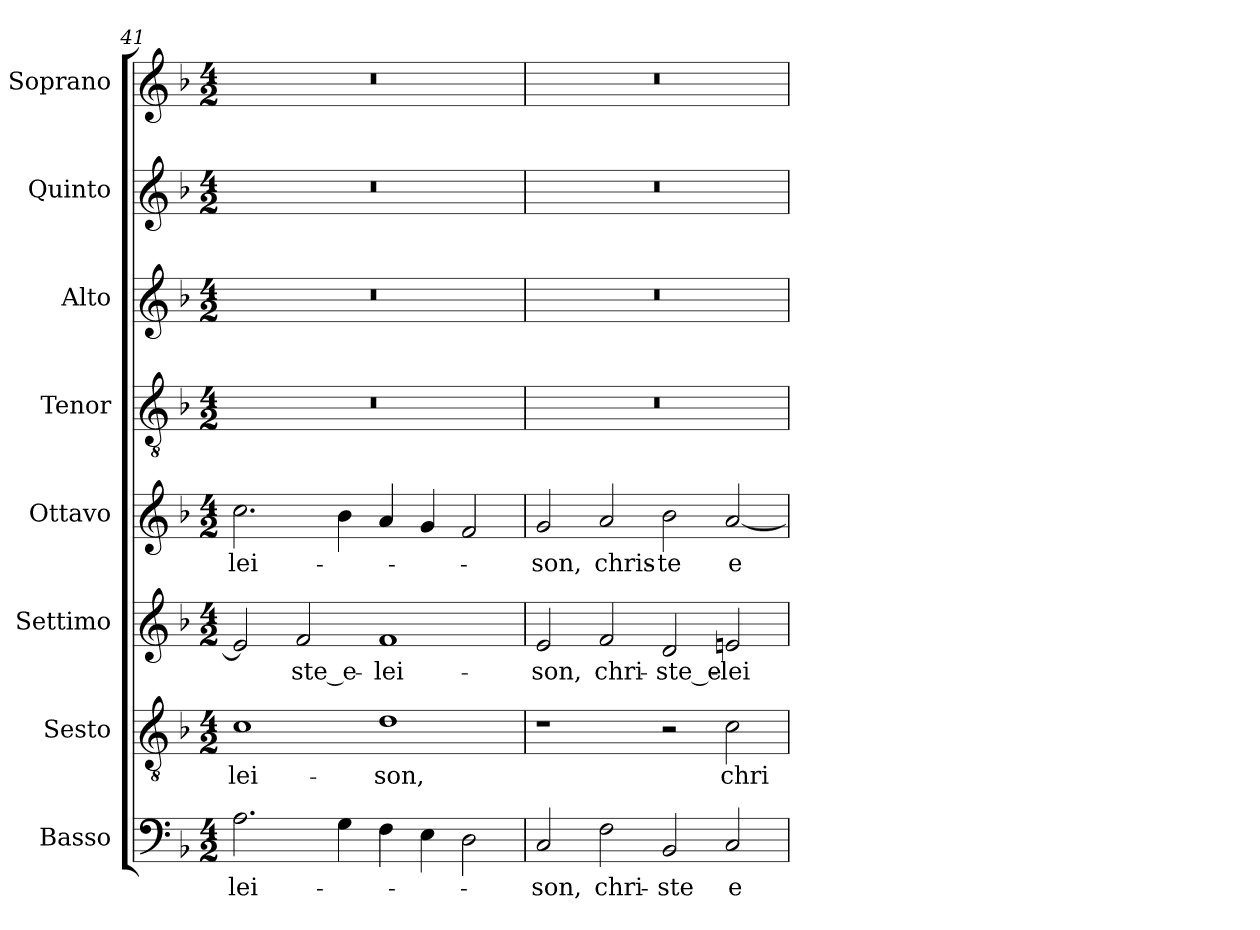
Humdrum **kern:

**kern	**text	**kern	**text	**kern	**text	**kern	**text	**kern	**kern	**kern	**kern
*part8	*part8	*part7	*part7	*part6	*part6	*part5	*part5	*part4	*part3	*part2	*part1
*staff8	*staff8	*staff7	*staff7	*staff6	*staff6	*staff5	*staff5	*staff4	*staff3	*staff2	*staff1
*I"Basso	*	*I"Sesto	*	*I"Settimo	*	*I"Ottavo	*	*I"Tenor	*I"Alto	*I"Quinto	*I"Soprano
*I'B.	*	*I'Ss.	*	*I'St.	*	*I'Ot.	*	*I'T.	*I'A.	*I'Q.	*I'S.
*clefF4	*	*clefGv2	*	*clefG2	*	*clefG2	*	*clefGv2	*clefG2	*clefG2	*clefG2
*	*	*ITrd7c12	*	*	*	*	*	*ITrd7c12	*	*	*
*k[b-]	*	*k[b-]	*	*k[b-]	*	*k[b-]	*	*k[b-]	*k[b-]	*k[b-]	*k[b-]
*F:	*	*F:	*	*F:	*	*F:	*	*F:	*F:	*F:	*F:
*M4/2	*	*M4/2	*	*M4/2	*	*M4/2	*	*M4/2	*M4/2	*M4/2	*M4/2
=41	=41	=41	=41	=41	=41	=41	=41	=41	=41	=41	=41
!	!LO:LY:b:color=#000000	!	!	!	!	!	!	!	!	!	!
!	!	!	!LO:LY:b:color=#000000	!	!	!	!	!	!	!	!
!	!	!	!	!	!	!	!LO:LY:b:color=#000000	!LO:N:vis=1	!LO:N:vis=1	!LO:N:vis=1	!LO:N:vis=1
2.Ai\	-lei-	1Ci	-lei-	2ei/]	.	2.cci\	-lei-	0r	0r	0r	0r
!	!	!	!	!	!LO:LY:b:color=#000000	!	!	!	!	!	!
.	.	.	.	2fi/	-ste_e-	.	.	.	.	.	.
4Gi\	.	.	.	.	.	4b-i\	.	.	.	.	.
!	!	!	!LO:LY:b:color=#000000	!	!	!	!	!	!	!	!
!	!	!	!	!	!LO:LY:b:color=#000000	!	!	!	!	!	!
4Fi\	.	1Di	-son,	1fi	-lei-	4ai/	.	.	.	.	.
4Ei\	.	.	.	.	.	4gi/	.	.	.	.	.
2Di\	.	.	.	.	.	2fi/	.	.	.	.	.
=42	=42	=42	=42	=42	=42	=42	=42	=42	=42	=42	=42
!	!LO:LY:b:color=#000000	!	!	!	!	!	!	!	!	!	!
!	!	!	!	!	!LO:LY:b:color=#000000	!	!	!	!	!	!
!	!	!	!	!	!	!	!LO:LY:b:color=#000000	!LO:N:vis=1	!LO:N:vis=1	!LO:N:vis=1	!LO:N:vis=1
2Ci/	-son,	1r	.	2ei/	-son,	2gi/	-son,	0r	0r	0r	0r
!	!LO:LY:b:color=#000000	!	!	!	!	!	!	!	!	!	!
!	!	!	!	!	!LO:LY:b:color=#000000	!	!	!	!	!	!
!	!	!	!	!	!	!	!LO:LY:b:color=#000000	!	!	!	!
2Fi\	chri-	.	.	2fi/	chri-	2ai/	chris-	.	.	.	.
!	!LO:LY:b:color=#000000	!	!	!	!	!	!	!	!	!	!
!	!	!	!	!	!LO:LY:b:color=#000000	!	!	!	!	!	!
!	!	!	!	!	!	!	!LO:LY:b:color=#000000	!	!	!	!
2BB-i/	-ste	2r	.	2di/	-ste_e-	2b-i\	-te	.	.	.	.
!	!LO:LY:b:color=#000000	!	!	!	!	!	!	!	!	!	!
!	!	!	!LO:LY:b:color=#000000	!	!	!	!	!	!	!	!
!	!	!	!	!	!LO:LY:b:color=#000000	!	!	!	!	!	!
!	!	!	!	!	!	!	!LO:LY:b:color=#000000	!	!	!	!
2Ci/	e-	2Ci\	chri-	2eni/	-lei-	[2ai/	e-	.	.	.	.
=	=	=	=	=	=	=	=	=	=	=	=
*-	*-	*-	*-	*-	*-	*-	*-	*-	*-	*-	*-
